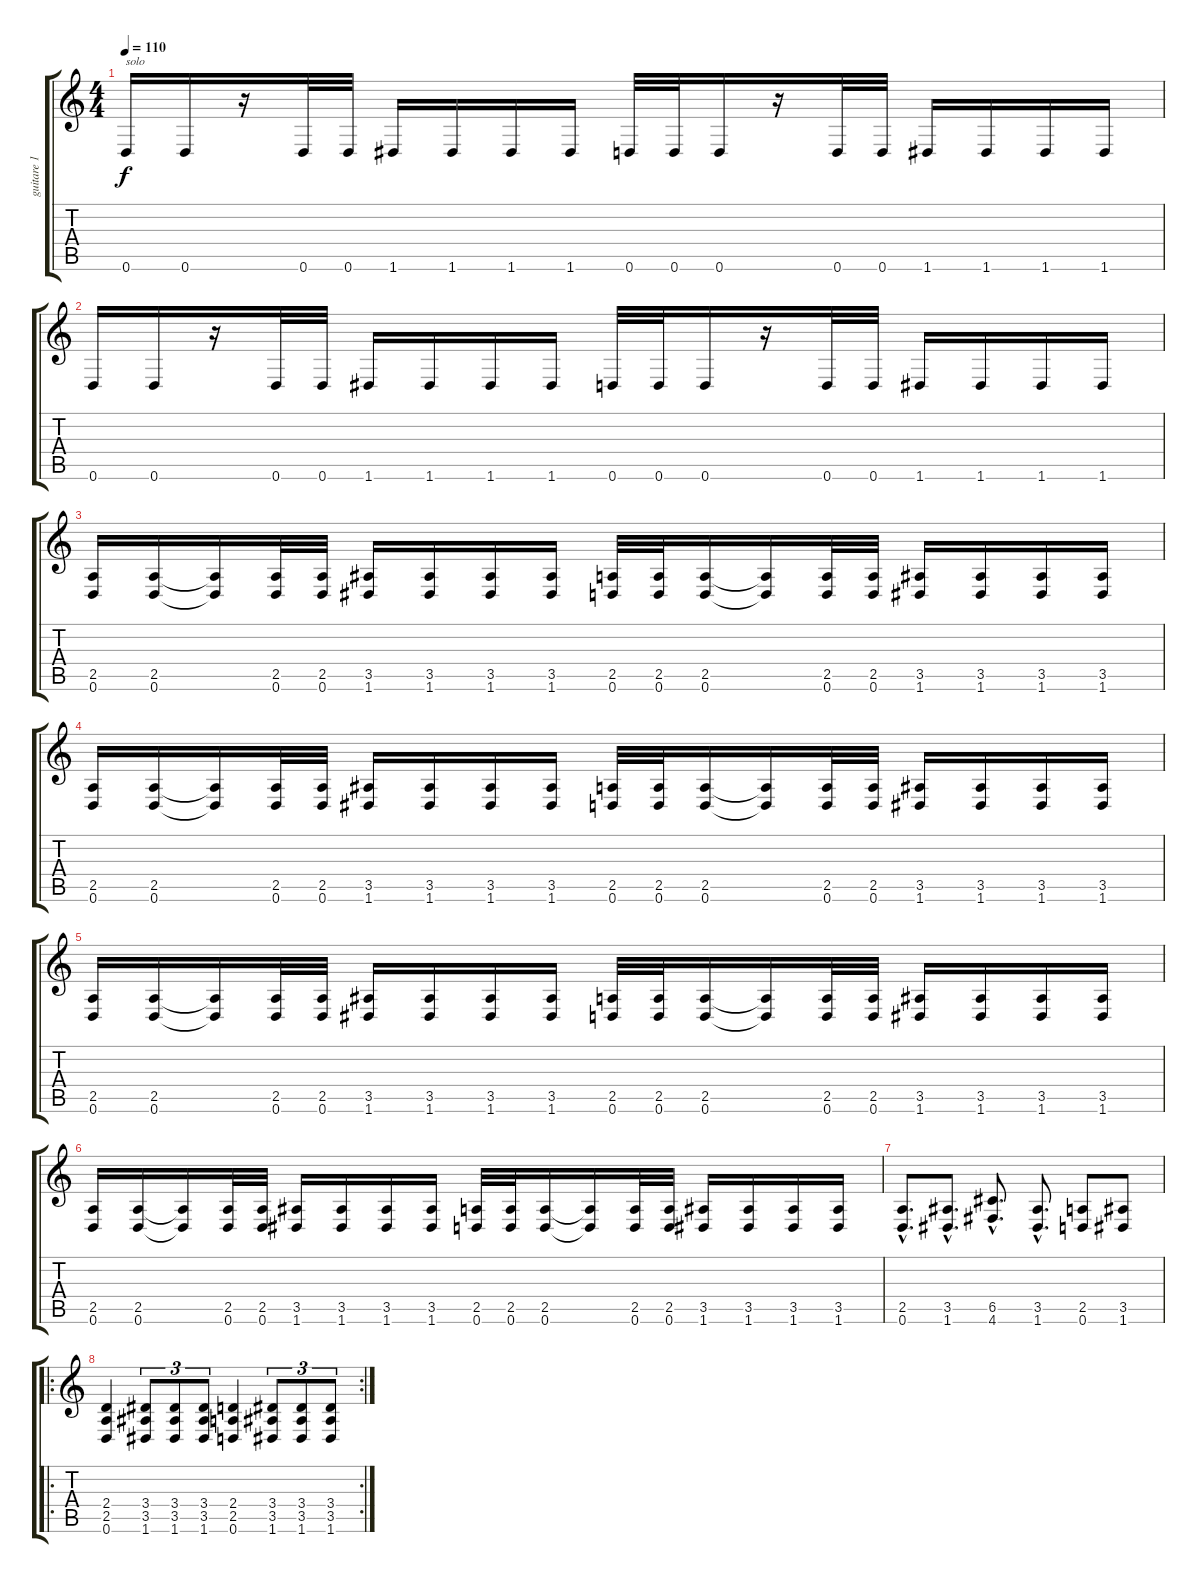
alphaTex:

\track ("guitare 1" "guitare 1") {instrument distortionguitar}
\staff {score tabs}
\tuning (D4 A3 F3 C3 G2 D2) {hide}
\ts (4 4)
\tempo 110
\clef g2
\ks c
0.6.16{txt "solo" dy f} 0.6.16 r.16 0.6.32 0.6.32 1.6.16 1.6.16 1.6.16 1.6.16 0.6.32 0.6.32 0.6.16 r.16 0.6.32 0.6.32 1.6.16 1.6.16 1.6.16 1.6.16 |
0.6.16 0.6.16 r.16 0.6.32 0.6.32 1.6.16 1.6.16 1.6.16 1.6.16 0.6.32 0.6.32 0.6.16 r.16 0.6.32 0.6.32 1.6.16 1.6.16 1.6.16 1.6.16 |
(2.5 0.6).16 (2.5 0.6).16 (2.5{t} 0.6{t}).16 (2.5 0.6).32 (2.5 0.6).32 (3.5 1.6).16 (3.5 1.6).16 (3.5 1.6).16 (3.5 1.6).16 (2.5 0.6).32 (2.5 0.6).32 (2.5 0.6).16 (2.5{t} 0.6{t}).16 (2.5 0.6).32 (2.5 0.6).32 (3.5 1.6).16 (3.5 1.6).16 (3.5 1.6).16 (3.5 1.6).16 |
(2.5 0.6).16 (2.5 0.6).16 (2.5{t} 0.6{t}).16 (2.5 0.6).32 (2.5 0.6).32 (3.5 1.6).16 (3.5 1.6).16 (3.5 1.6).16 (3.5 1.6).16 (2.5 0.6).32 (2.5 0.6).32 (2.5 0.6).16 (2.5{t} 0.6{t}).16 (2.5 0.6).32 (2.5 0.6).32 (3.5 1.6).16 (3.5 1.6).16 (3.5 1.6).16 (3.5 1.6).16 |
(2.5 0.6).16 (2.5 0.6).16 (2.5{t} 0.6{t}).16 (2.5 0.6).32 (2.5 0.6).32 (3.5 1.6).16 (3.5 1.6).16 (3.5 1.6).16 (3.5 1.6).16 (2.5 0.6).32 (2.5 0.6).32 (2.5 0.6).16 (2.5{t} 0.6{t}).16 (2.5 0.6).32 (2.5 0.6).32 (3.5 1.6).16 (3.5 1.6).16 (3.5 1.6).16 (3.5 1.6).16 |
(2.5 0.6).16 (2.5 0.6).16 (2.5{t} 0.6{t}).16 (2.5 0.6).32 (2.5 0.6).32 (3.5 1.6).16 (3.5 1.6).16 (3.5 1.6).16 (3.5 1.6).16 (2.5 0.6).32 (2.5 0.6).32 (2.5 0.6).16 (2.5{t} 0.6{t}).16 (2.5 0.6).32 (2.5 0.6).32 (3.5 1.6).16 (3.5 1.6).16 (3.5 1.6).16 (3.5 1.6).16 |
(2.5{hac} 0.6{hac}).8{d} (3.5{hac} 1.6{hac}).8{d} (6.5{hac} 4.6{hac}).8{d} (3.5{hac} 1.6{hac}).8{d} (2.5 0.6).8 (3.5 1.6).8 |
\ro
\rc 2
(2.4 2.5 0.6).4 (3.4 3.5 1.6).8{tu (3 2)} (3.4 3.5 1.6).8{tu (3 2)} (3.4 3.5 1.6).8{tu (3 2)} (2.4 2.5 0.6).4 (3.4 3.5 1.6).8{tu (3 2)} (3.4 3.5 1.6).8{tu (3 2)} (3.4 3.5 1.6).8{tu (3 2)}
